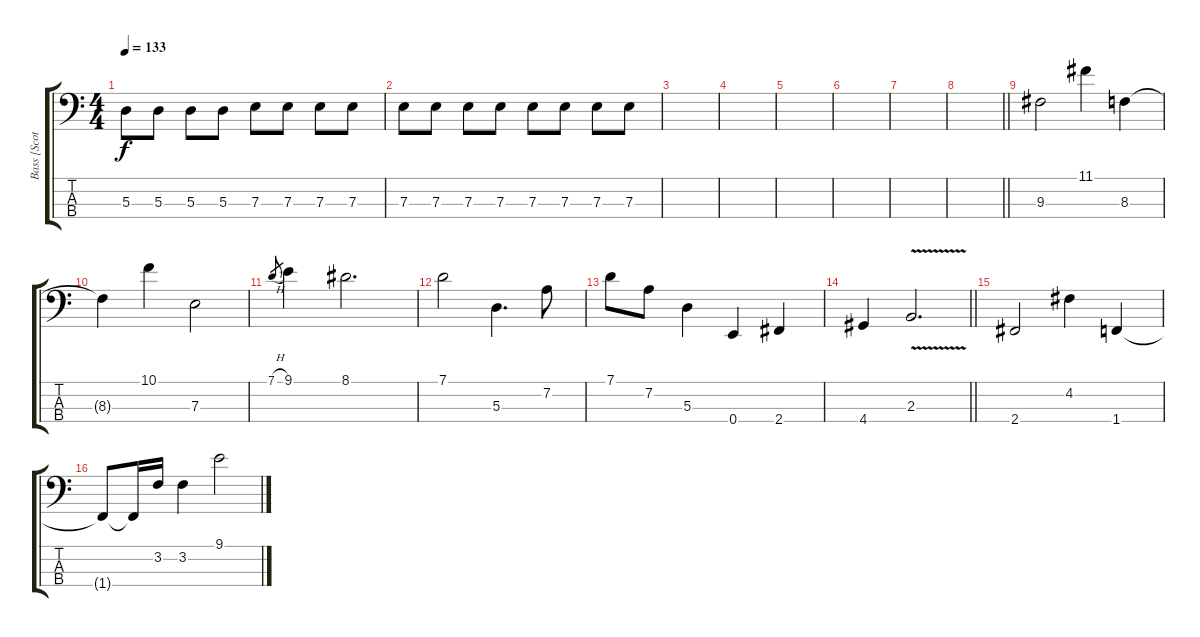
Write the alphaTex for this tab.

\track ("Bass [Scott Reeder]" "Bass [Scot") {instrument electricbassfinger}
\staff {score tabs}
\tuning (G2 D2 A1 E1) {hide}
\ts (4 4)
\tempo 133
\clef f4
\ks c
5.3.8{dy f} 5.3.8 5.3.8 5.3.8 7.3.8 7.3.8 7.3.8 7.3.8 |
7.3.8 7.3.8 7.3.8 7.3.8 7.3.8 7.3.8 7.3.8 7.3.8 |
|
|
|
|
|
\barLineRight lightlight
|
9.3.2 11.1.4 8.3.4 |
8.3{t}.4 10.1.4 7.3.2 |
7.1{h}.8{gr} 9.1.4 8.1.2{d} |
7.1.2 5.3.4{d} 7.2.8 |
7.1.8 7.2.8 5.3.4 0.4.4 2.4.4 |
\barLineRight lightlight
4.4.4 2.3{v}.2{d} |
2.4.2 4.2.4 1.4.4 |
1.4{t}.8 1.4{t}.16 3.2.16 3.2.4 9.1.2
